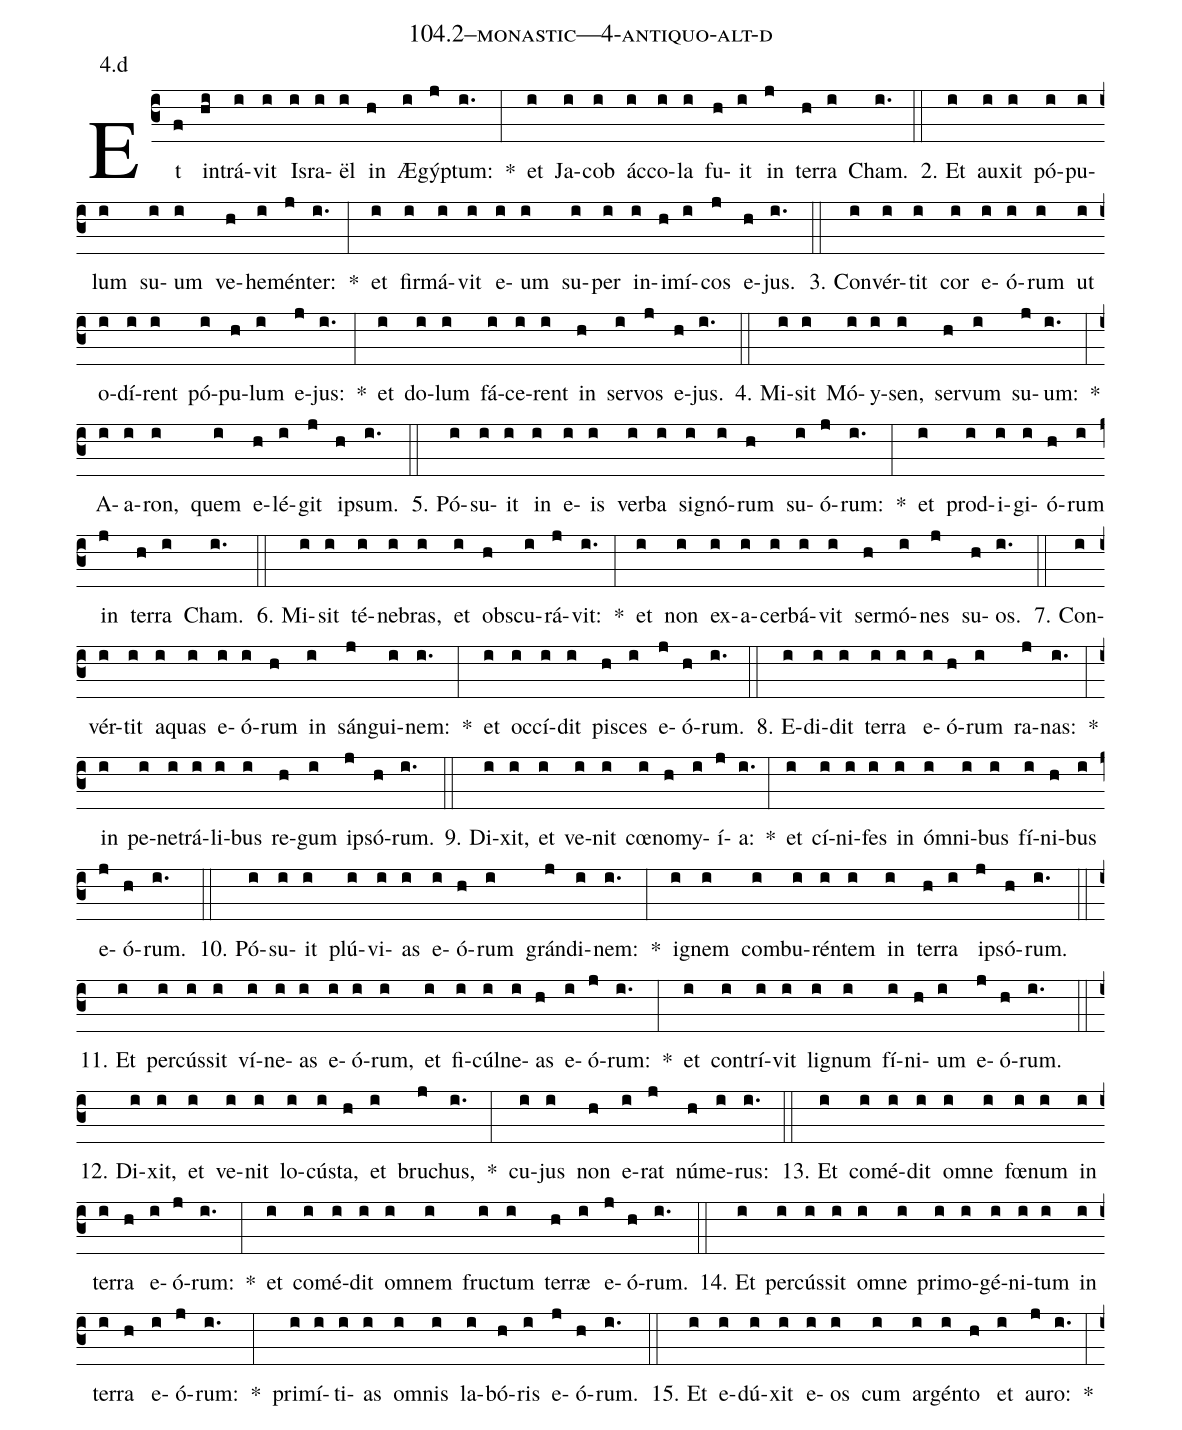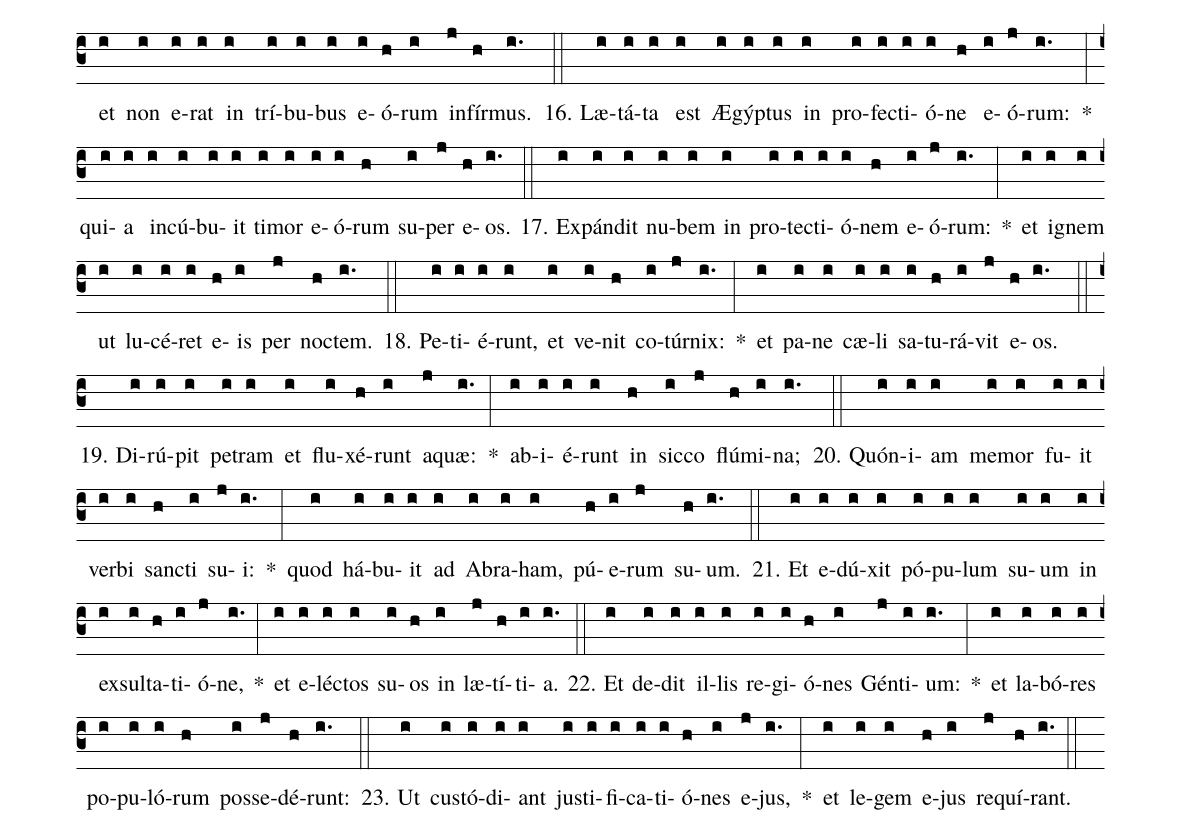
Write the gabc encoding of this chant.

name: 104.2--monastic---4-antiquo-alt-d;
annotation: 4.d;
%%
(c3)Et(f) in(hi)trá(i)vit(i) Is(i)ra(i)ël(i) in(h) Æ(i)gýp(j)tum:(i.) *(:) et(i) Ja(i)cob(i) ác(i)co(i)la(i) fu(h)it(i) in(j) ter(h)ra(i) Cham.(i.) (::)
2. Et(i) au(i)xit(i) pó(i)pu(i)lum(i) su(i)um(i) ve(h)he(i)mén(j)ter:(i.) *(:) et(i) fir(i)má(i)vit(i) e(i)um(i) su(i)per(i) in(i)i(h)mí(i)cos(j) e(h)jus.(i.) (::)
3. Con(i)vér(i)tit(i) cor(i) e(i)ó(i)rum(i) ut(i) o(i)dí(i)rent(i) pó(i)pu(h)lum(i) e(j)jus:(i.) *(:) et(i) do(i)lum(i) fá(i)ce(i)rent(i) in(h) ser(i)vos(j) e(h)jus.(i.) (::)
4. Mi(i)sit(i) Mó(i)y(i)sen,(i) ser(h)vum(i) su(j)um:(i.) *(:) A(i)a(i)ron,(i) quem(i) e(h)lé(i)git(j) ip(h)sum.(i.) (::)
5. Pó(i)su(i)it(i) in(i) e(i)is(i) ver(i)ba(i) si(i)gnó(i)rum(h) su(i)ó(j)rum:(i.) *(:) et(i) prod(i)i(i)gi(i)ó(h)rum(i) in(j) ter(h)ra(i) Cham.(i.) (::)
6. Mi(i)sit(i) té(i)ne(i)bras,(i) et(i) obs(h)cu(i)rá(j)vit:(i.) *(:) et(i) non(i) ex(i)a(i)cer(i)bá(i)vit(i) ser(h)mó(i)nes(j) su(h)os.(i.) (::)
7. Con(i)vér(i)tit(i) a(i)quas(i) e(i)ó(i)rum(h) in(i) sán(j)gui(i)nem:(i.) *(:) et(i) oc(i)cí(i)dit(i) pi(h)sces(i) e(j)ó(h)rum.(i.) (::)
8. E(i)di(i)dit(i) ter(i)ra(i) e(i)ó(h)rum(i) ra(j)nas:(i.) *(:) in(i) pe(i)ne(i)trá(i)li(i)bus(i) re(h)gum(i) ip(j)só(h)rum.(i.) (::)
9. Di(i)xit,(i) et(i) ve(i)nit(i) cœ(i)no(h)my(i)í(j)a:(i.) *(:) et(i) cí(i)ni(i)fes(i) in(i) óm(i)ni(i)bus(i) fí(i)ni(h)bus(i) e(j)ó(h)rum.(i.) (::)
10. Pó(i)su(i)it(i) plú(i)vi(i)as(i) e(i)ó(h)rum(i) grán(j)di(i)nem:(i.) *(:) i(i)gnem(i) com(i)bu(i)rén(i)tem(i) in(i) ter(h)ra(i) ip(j)só(h)rum.(i.) (::)
11. Et(i) per(i)cús(i)sit(i) ví(i)ne(i)as(i) e(i)ó(i)rum,(i) et(i) fi(i)cúl(i)ne(i)as(h) e(i)ó(j)rum:(i.) *(:) et(i) con(i)trí(i)vit(i) li(i)gnum(i) fí(i)ni(h)um(i) e(j)ó(h)rum.(i.) (::)
12. Di(i)xit,(i) et(i) ve(i)nit(i) lo(i)cús(i)ta,(h) et(i) bru(j)chus,(i.) *(:) cu(i)jus(i) non(h) e(i)rat(j) nú(h)me(i)rus:(i.) (::)
13. Et(i) com(i)é(i)dit(i) om(i)ne(i) fœ(i)num(i) in(i) ter(i)ra(h) e(i)ó(j)rum:(i.) *(:) et(i) com(i)é(i)dit(i) om(i)nem(i) fruc(i)tum(i) ter(h)ræ(i) e(j)ó(h)rum.(i.) (::)
14. Et(i) per(i)cús(i)sit(i) om(i)ne(i) pri(i)mo(i)gé(i)ni(i)tum(i) in(i) ter(i)ra(h) e(i)ó(j)rum:(i.) *(:) pri(i)mí(i)ti(i)as(i) om(i)nis(i) la(i)bó(h)ris(i) e(j)ó(h)rum.(i.) (::)
15. Et(i) e(i)dú(i)xit(i) e(i)os(i) cum(i) ar(i)gén(i)to(h) et(i) au(j)ro:(i.) *(:) et(i) non(i) e(i)rat(i) in(i) trí(i)bu(i)bus(i) e(i)ó(h)rum(i) in(j)fír(h)mus.(i.) (::)
16. Læ(i)tá(i)ta(i) est(i) Æ(i)gýp(i)tus(i) in(i) pro(i)fec(i)ti(i)ó(i)ne(h) e(i)ó(j)rum:(i.) *(:) qui(i)a(i) in(i)cú(i)bu(i)it(i) ti(i)mor(i) e(i)ó(i)rum(h) su(i)per(j) e(h)os.(i.) (::)
17. Ex(i)pán(i)dit(i) nu(i)bem(i) in(i) pro(i)tec(i)ti(i)ó(i)nem(h) e(i)ó(j)rum:(i.) *(:) et(i) i(i)gnem(i) ut(i) lu(i)cé(i)ret(i) e(h)is(i) per(j) noc(h)tem.(i.) (::)
18. Pe(i)ti(i)é(i)runt,(i) et(i) ve(i)nit(h) co(i)túr(j)nix:(i.) *(:) et(i) pa(i)ne(i) cæ(i)li(i) sa(i)tu(h)rá(i)vit(j) e(h)os.(i.) (::)
19. Di(i)rú(i)pit(i) pe(i)tram(i) et(i) flu(i)xé(h)runt(i) a(j)quæ:(i.) *(:) ab(i)i(i)é(i)runt(i) in(h) sic(i)co(j) flú(h)mi(i)na;(i.) (::)
20. Quón(i)i(i)am(i) me(i)mor(i) fu(i)it(i) ver(i)bi(i) sanc(h)ti(i) su(j)i:(i.) *(:) quod(i) há(i)bu(i)it(i) ad(i) A(i)bra(i)ham,(i) pú(h)e(i)rum(j) su(h)um.(i.) (::)
21. Et(i) e(i)dú(i)xit(i) pó(i)pu(i)lum(i) su(i)um(i) in(i) ex(i)sul(i)ta(h)ti(i)ó(j)ne,(i.) *(:) et(i) e(i)léc(i)tos(i) su(i)os(h) in(i) læ(j)tí(h)ti(i)a.(i.) (::)
22. Et(i) de(i)dit(i) il(i)lis(i) re(i)gi(i)ó(h)nes(i) Gén(j)ti(i)um:(i.) *(:) et(i) la(i)bó(i)res(i) po(i)pu(i)ló(i)rum(h) pos(i)se(j)dé(h)runt:(i.) (::)
23. Ut(i) cus(i)tó(i)di(i)ant(i) jus(i)ti(i)fi(i)ca(i)ti(i)ó(h)nes(i) e(j)jus,(i.) *(:) et(i) le(i)gem(i) e(h)jus(i) re(j)quí(h)rant.(i.) (::)
